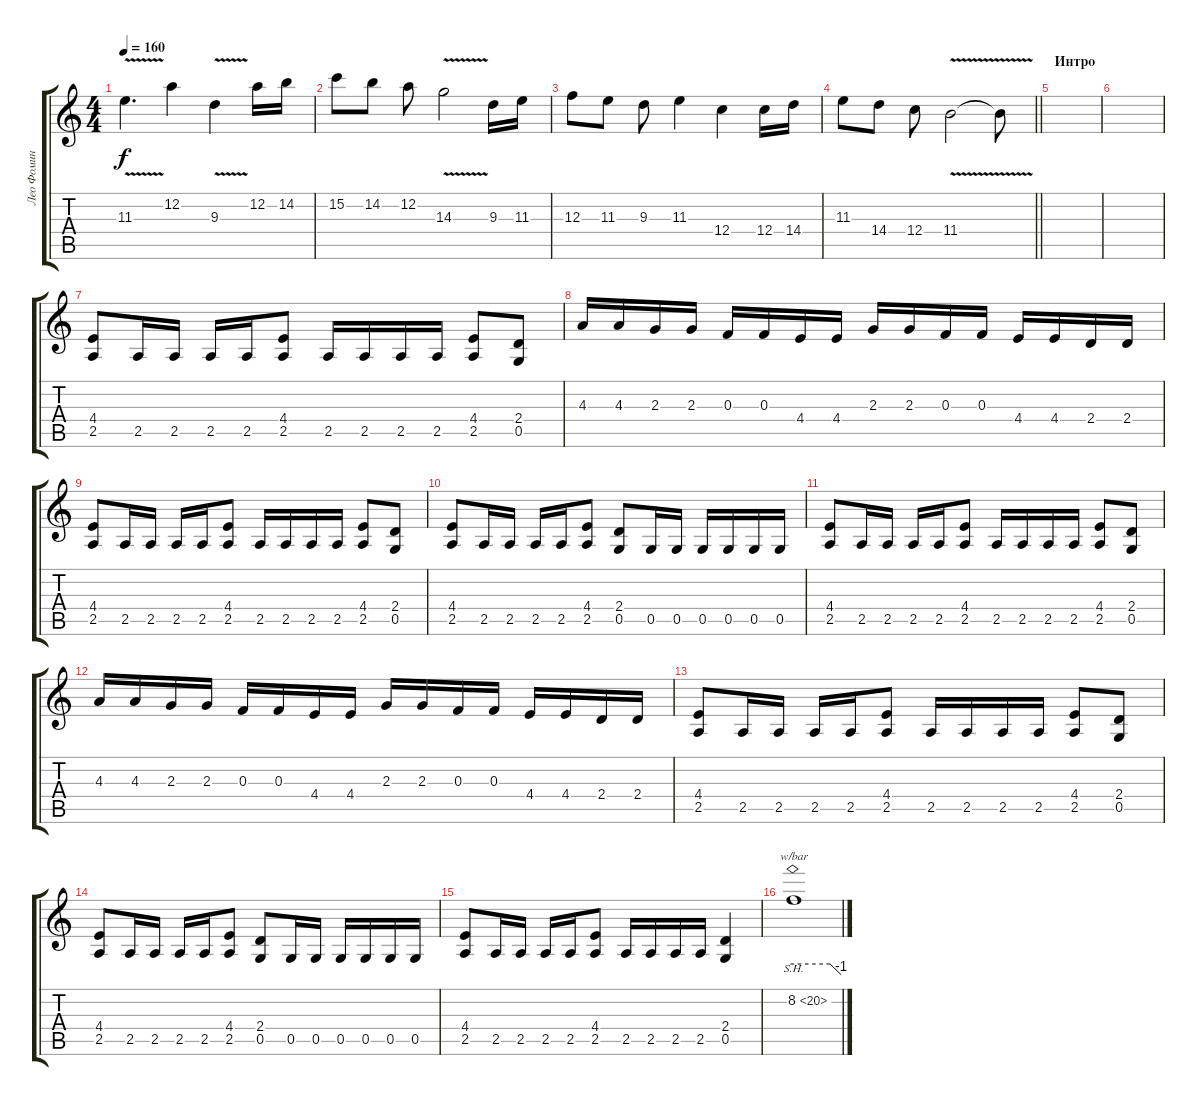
\track ("Лео Фомин" "Лео Фомин") {instrument overdrivenguitar}
\staff {score tabs}
\tuning (D4 A3 F3 C3 G2 D2) {hide}
\ts (4 4)
\tempo 160
\clef g2
\ks c
11.3{v}.4{d dy f} 12.2.4 9.3{v}.4 12.2.16 14.2.16 |
15.2.8 14.2.8 12.2.8 14.3{v}.2 9.3.16 11.3.16 |
12.3.8 11.3.8 9.3.8 11.3.4 12.4.4 12.4.16 14.4.16 |
\barLineRight lightlight
11.3.8 14.4.8 12.4.8 11.4{v}.2 11.4{t}.8 |
\section ("" "Интро")
|
|
(4.4 2.5).8{balance 14} 2.5.16 2.5.16 2.5.16 2.5.16 (4.4 2.5).8 2.5.16 2.5.16 2.5.16 2.5.16 (4.4 2.5).8 (2.4 0.5).8 |
4.3.16 4.3.16 2.3.16 2.3.16 0.3.16 0.3.16 4.4.16 4.4.16 2.3.16 2.3.16 0.3.16 0.3.16 4.4.16 4.4.16 2.4.16 2.4.16 |
(4.4 2.5).8{balance 8} 2.5.16 2.5.16 2.5.16 2.5.16 (4.4 2.5).8 2.5.16 2.5.16 2.5.16 2.5.16 (4.4 2.5).8 (2.4 0.5).8 |
(4.4 2.5).8 2.5.16 2.5.16 2.5.16 2.5.16 (4.4 2.5).8 (2.4 0.5).8 0.5.16 0.5.16 0.5.16 0.5.16 0.5.16 0.5.16 |
(4.4 2.5).8 2.5.16 2.5.16 2.5.16 2.5.16 (4.4 2.5).8 2.5.16 2.5.16 2.5.16 2.5.16 (4.4 2.5).8 (2.4 0.5).8 |
4.3.16 4.3.16 2.3.16 2.3.16 0.3.16 0.3.16 4.4.16 4.4.16 2.3.16 2.3.16 0.3.16 0.3.16 4.4.16 4.4.16 2.4.16 2.4.16 |
(4.4 2.5).8 2.5.16 2.5.16 2.5.16 2.5.16 (4.4 2.5).8 2.5.16 2.5.16 2.5.16 2.5.16 (4.4 2.5).8 (2.4 0.5).8 |
(4.4 2.5).8 2.5.16 2.5.16 2.5.16 2.5.16 (4.4 2.5).8 (2.4 0.5).8 0.5.16 0.5.16 0.5.16 0.5.16 0.5.16 0.5.16 |
(4.4 2.5).8 2.5.16 2.5.16 2.5.16 2.5.16 (4.4 2.5).8 2.5.16 2.5.16 2.5.16 2.5.16 (2.4 0.5).4 |
8.2{sh 12}.1{tbe (custom default 0 0 46 0 60 -4)}
